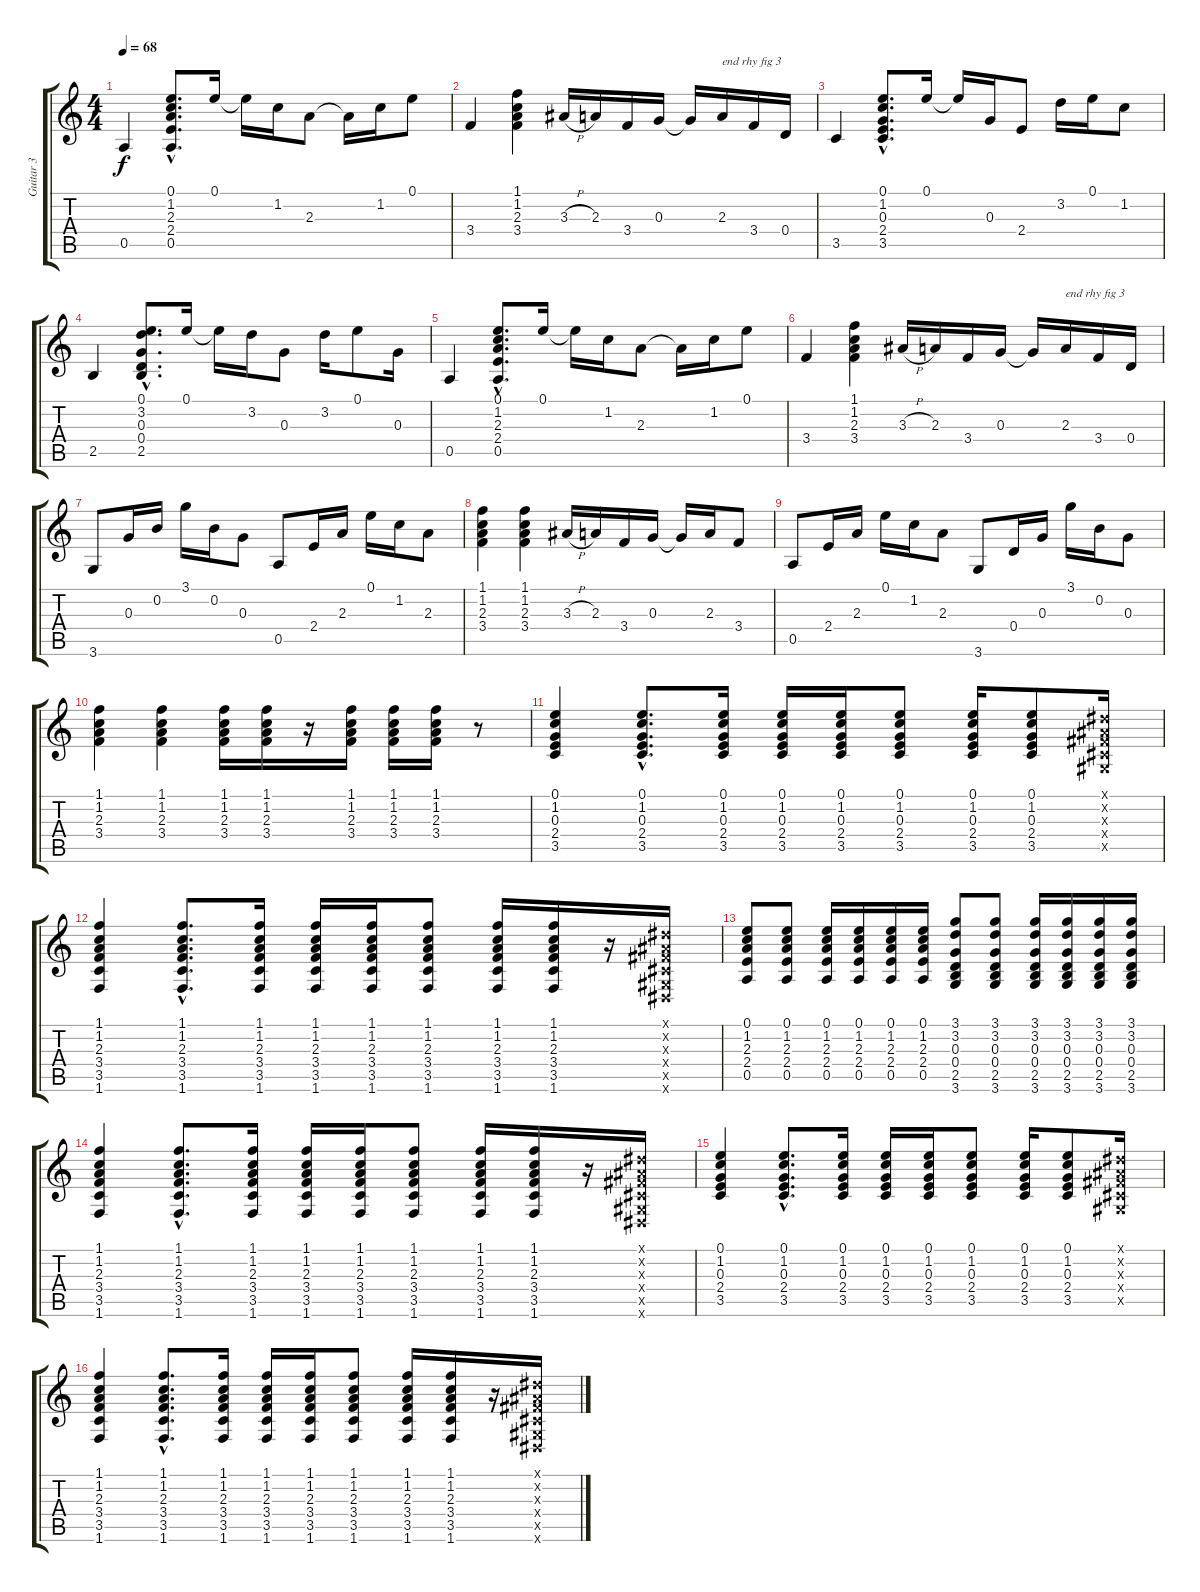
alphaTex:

\track ("Guitar 3" "Guitar 3") {instrument acousticguitarnylon}
\staff {score tabs}
\tuning (E4 B3 G3 D3 A2 E2) {hide}
\ts (4 4)
\tempo 68
\clef g2
\ks c
0.5.4{dy f} (0.1{hac} 1.2{hac} 2.3{hac} 2.4{hac} 0.5{hac}).8{d} 0.1.16 0.1{t}.16 1.2.16 2.3.8 2.3{t}.16 1.2.16 0.1.8 |
3.4.4 (1.1 1.2 2.3 3.4).4 3.3{h}.16 2.3.16 3.4.16 0.3.16 0.3{t}.16 2.3.16{txt "end rhy fig 3"} 3.4.16 0.4.16 |
3.5.4 (0.1{hac} 1.2{hac} 0.3{hac} 2.4{hac} 3.5{hac}).8{d} 0.1.16 0.1{t}.16 0.3.16 2.4.8 3.2.16 0.1.16 1.2.8 |
2.5.4 (0.1{hac} 3.2{hac} 0.3{hac} 0.4{hac} 2.5{hac}).8{d} 0.1.16 0.1{t}.16 3.2.16 0.3.8 3.2.16 0.1.8 0.3.16 |
0.5.4 (0.1{hac} 1.2{hac} 2.3{hac} 2.4{hac} 0.5{hac}).8{d} 0.1.16 0.1{t}.16 1.2.16 2.3.8 2.3{t}.16 1.2.16 0.1.8 |
3.4.4 (1.1 1.2 2.3 3.4).4 3.3{h}.16 2.3.16 3.4.16 0.3.16 0.3{t}.16 2.3.16{txt "end rhy fig 3"} 3.4.16 0.4.16 |
3.6.8 0.3.16 0.2.16 3.1.16 0.2.16 0.3.8 0.5.8 2.4.16 2.3.16 0.1.16 1.2.16 2.3.8 |
(1.1 1.2 2.3 3.4).4 (1.1 1.2 2.3 3.4).4 3.3{h}.16 2.3.16 3.4.16 0.3.16 0.3{t}.16 2.3.16 3.4.8 |
0.5.8 2.4.16 2.3.16 0.1.16 1.2.16 2.3.8 3.6.8 0.4.16 0.3.16 3.1.16 0.2.16 0.3.8 |
(1.1 1.2 2.3 3.4).4 (1.1 1.2 2.3 3.4).4 (1.1 1.2 2.3 3.4).16 (1.1 1.2 2.3 3.4).16 r.16 (1.1 1.2 2.3 3.4).16 (1.1 1.2 2.3 3.4).16 (1.1 1.2 2.3 3.4).16 r.8 |
(0.1 1.2 0.3 2.4 3.5).4 (0.1{hac} 1.2{hac} 0.3{hac} 2.4{hac} 3.5{hac}).8{d} (0.1 1.2 0.3 2.4 3.5).16 (0.1 1.2 0.3 2.4 3.5).16 (0.1 1.2 0.3 2.4 3.5).16 (0.1 1.2 0.3 2.4 3.5).8 (0.1 1.2 0.3 2.4 3.5).16 (0.1 1.2 0.3 2.4 3.5).8 (-1.1{x} -1.2{x} -1.3{x} -1.4{x} -1.5{x}).16 |
(1.1 1.2 2.3 3.4 3.5 1.6).4 (1.1{hac} 1.2{hac} 2.3{hac} 3.4{hac} 3.5{hac} 1.6{hac}).8{d} (1.1 1.2 2.3 3.4 3.5 1.6).16 (1.1 1.2 2.3 3.4 3.5 1.6).16 (1.1 1.2 2.3 3.4 3.5 1.6).16 (1.1 1.2 2.3 3.4 3.5 1.6).8 (1.1 1.2 2.3 3.4 3.5 1.6).16 (1.1 1.2 2.3 3.4 3.5 1.6).16 r.16 (-1.1{x} -1.2{x} -1.3{x} -1.4{x} -1.5{x} -1.6{x}).16 |
(0.1 1.2 2.3 2.4 0.5).8 (0.1 1.2 2.3 2.4 0.5).8 (0.1 1.2 2.3 2.4 0.5).16 (0.1 1.2 2.3 2.4 0.5).16 (0.1 1.2 2.3 2.4 0.5).16 (0.1 1.2 2.3 2.4 0.5).16 (3.1 3.2 0.3 0.4 2.5 3.6).8 (3.1 3.2 0.3 0.4 2.5 3.6).8 (3.1 3.2 0.3 0.4 2.5 3.6).16 (3.1 3.2 0.3 0.4 2.5 3.6).16 (3.1 3.2 0.3 0.4 2.5 3.6).16 (3.1 3.2 0.3 0.4 2.5 3.6).16 |
(1.1 1.2 2.3 3.4 3.5 1.6).4 (1.1{hac} 1.2{hac} 2.3{hac} 3.4{hac} 3.5{hac} 1.6{hac}).8{d} (1.1 1.2 2.3 3.4 3.5 1.6).16 (1.1 1.2 2.3 3.4 3.5 1.6).16 (1.1 1.2 2.3 3.4 3.5 1.6).16 (1.1 1.2 2.3 3.4 3.5 1.6).8 (1.1 1.2 2.3 3.4 3.5 1.6).16 (1.1 1.2 2.3 3.4 3.5 1.6).16 r.16 (-1.1{x} -1.2{x} -1.3{x} -1.4{x} -1.5{x} -1.6{x}).16 |
(0.1 1.2 0.3 2.4 3.5).4 (0.1{hac} 1.2{hac} 0.3{hac} 2.4{hac} 3.5{hac}).8{d} (0.1 1.2 0.3 2.4 3.5).16 (0.1 1.2 0.3 2.4 3.5).16 (0.1 1.2 0.3 2.4 3.5).16 (0.1 1.2 0.3 2.4 3.5).8 (0.1 1.2 0.3 2.4 3.5).16 (0.1 1.2 0.3 2.4 3.5).8 (-1.1{x} -1.2{x} -1.3{x} -1.4{x} -1.5{x}).16 |
(1.1 1.2 2.3 3.4 3.5 1.6).4 (1.1{hac} 1.2{hac} 2.3{hac} 3.4{hac} 3.5{hac} 1.6{hac}).8{d} (1.1 1.2 2.3 3.4 3.5 1.6).16 (1.1 1.2 2.3 3.4 3.5 1.6).16 (1.1 1.2 2.3 3.4 3.5 1.6).16 (1.1 1.2 2.3 3.4 3.5 1.6).8 (1.1 1.2 2.3 3.4 3.5 1.6).16 (1.1 1.2 2.3 3.4 3.5 1.6).16 r.16 (-1.1{x} -1.2{x} -1.3{x} -1.4{x} -1.5{x} -1.6{x}).16
